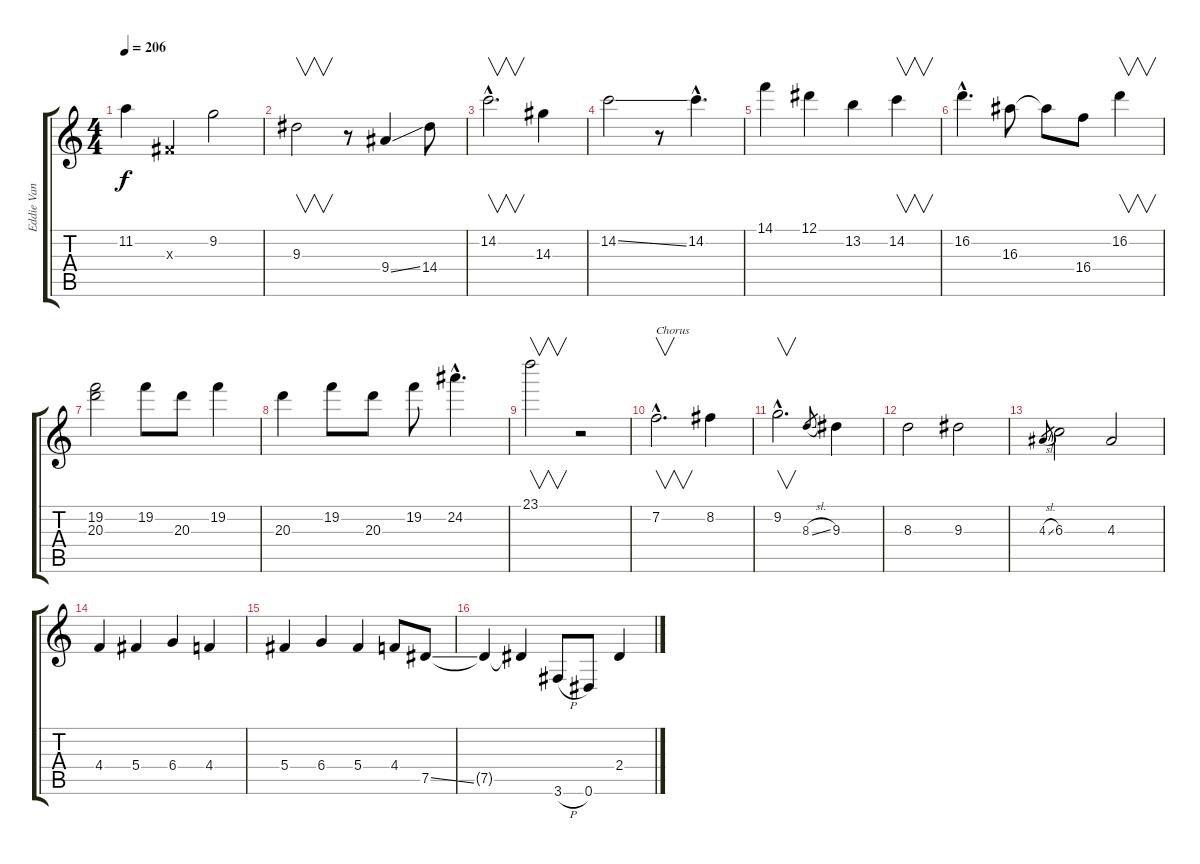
\track ("Eddie Van Halen slide" "Eddie Van ") {instrument electricguitarjazz}
\staff {score tabs}
\tuning (Eb4 Bb3 Gb3 Db3 Ab2 Eb2) {hide}
\ts (4 4)
\tempo 206
\clef g2
\ks c
11.2.4{dy f} 0.3{x}.4 9.2.2 |
9.3.2{v} r.8 9.4{ss}.4 14.4.8 |
14.2{hac}.2{v d} 14.3.4 |
14.2{ss}.2 r.8 14.2{hac}.4{d} |
14.1.4 12.1.4 13.2.4 14.2.4{v} |
16.2{hac}.4{d} 16.3.8 16.3{t}.8 16.4.8 16.2.4{v} |
(19.2 20.3).2 19.2.8 20.3.8 19.2.4 |
20.3.4 19.2.8 20.3.8 19.2.8 24.2{hac}.4{d} |
23.1.2{v} r.2 |
7.2{hac}.2{v d txt "Chorus"} 8.2.4 |
9.2{hac}.2{v d} 8.3{sl}.8{gr} 9.3.4 |
8.3.2 9.3.2 |
4.3{sl}.8{gr} 6.3.2 4.3.2 |
4.4.4 5.4.4 6.4.4 4.4.4 |
5.4.4 6.4.4 5.4.4 4.4.8 7.5{ss}.8 |
7.5{t}.4 7.5{t}.4 3.6{h}.8 0.6.8 2.4{ss}.4
